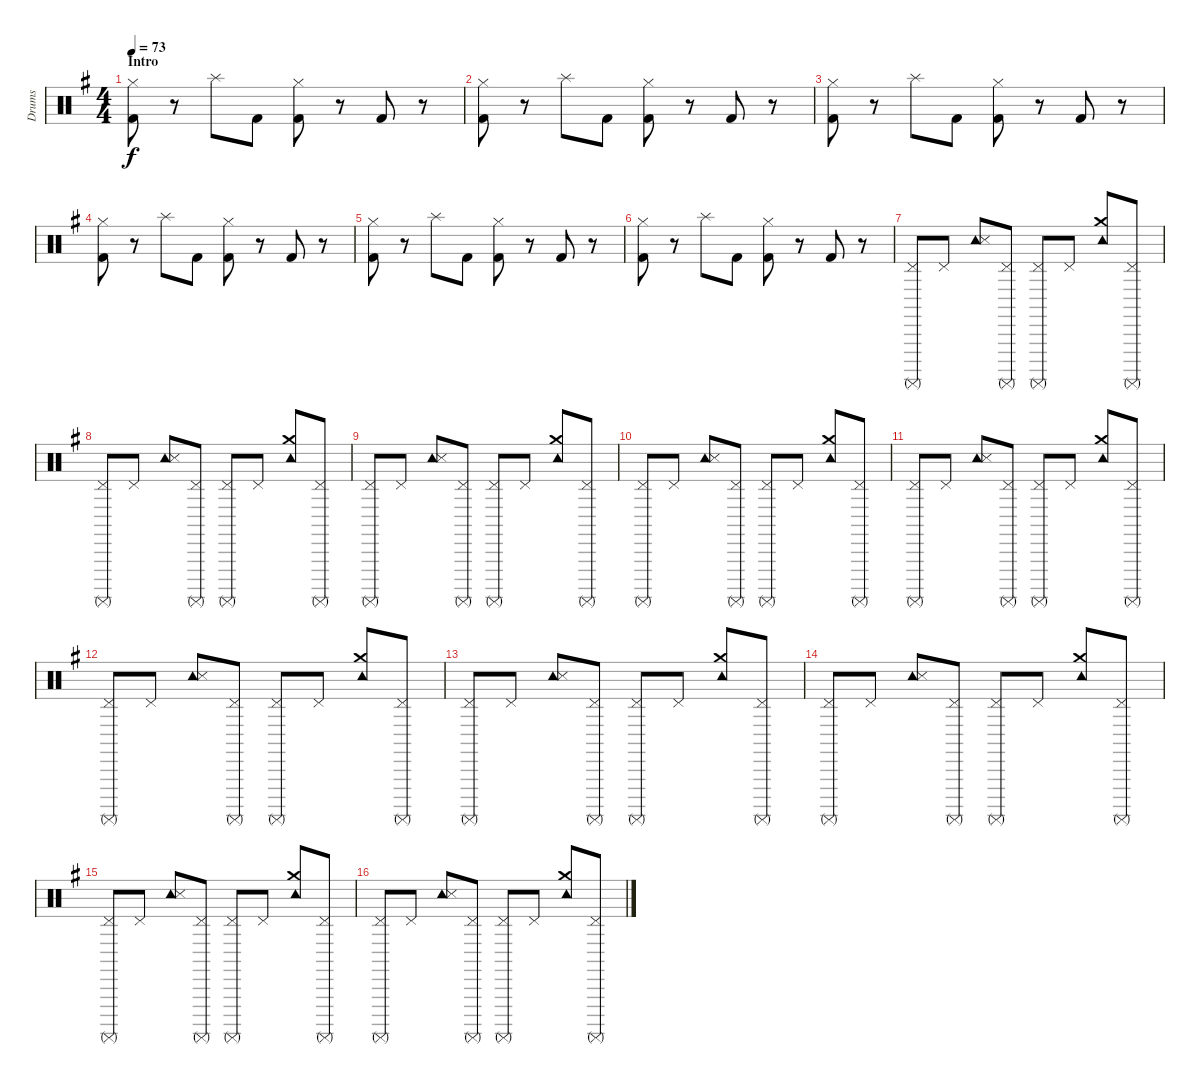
\track ("Drums" "Drums") {instrument percussion}
\staff {score}
\articulation defaults
\ts (4 4)
\section ("" "Intro")
\tempo 73
\clef neutral
\ks g
("Hi-Hat (closed)" "Kick (hit) 2").8{dy f} r.8 "Splash (hit)".8 "Kick (hit) 2".8 ("Hi-Hat (closed)" "Kick (hit) 2").8 r.8 "Kick (hit) 2".8 r.8 |
("Hi-Hat (closed)" "Kick (hit) 2").8 r.8 "Splash (hit)".8 "Kick (hit) 2".8 ("Hi-Hat (closed)" "Kick (hit) 2").8 r.8 "Kick (hit) 2".8 r.8 |
("Hi-Hat (closed)" "Kick (hit) 2").8 r.8 "Splash (hit)".8 "Kick (hit) 2".8 ("Hi-Hat (closed)" "Kick (hit) 2").8 r.8 "Kick (hit) 2".8 r.8 |
("Hi-Hat (closed)" "Kick (hit) 2").8 r.8 "Splash (hit)".8 "Kick (hit) 2".8 ("Hi-Hat (closed)" "Kick (hit) 2").8 r.8 "Kick (hit) 2".8 r.8 |
("Hi-Hat (closed)" "Kick (hit) 2").8 r.8 "Splash (hit)".8 "Kick (hit) 2".8 ("Hi-Hat (closed)" "Kick (hit) 2").8 r.8 "Kick (hit) 2".8 r.8 |
("Hi-Hat (closed)" "Kick (hit) 2").8 r.8 "Splash (hit)".8 "Kick (hit) 2".8 ("Hi-Hat (closed)" "Kick (hit) 2").8 r.8 "Kick (hit) 2".8 r.8 |
("Pedal Hi-Hat (hit)" "Surdo (mute)").8 "Pedal Hi-Hat (hit)".8 ("Tambourine (hit)" "Snare (side stick) 3").8 ("Pedal Hi-Hat (hit)" "Surdo (mute)").8 ("Pedal Hi-Hat (hit)" "Surdo (mute)").8 "Pedal Hi-Hat (hit)".8 ("Tambourine (hit)" "Crash medium (hit)").8 ("Pedal Hi-Hat (hit)" "Surdo (mute)").8 |
("Pedal Hi-Hat (hit)" "Surdo (mute)").8 "Pedal Hi-Hat (hit)".8 ("Tambourine (hit)" "Snare (side stick) 3").8 ("Pedal Hi-Hat (hit)" "Surdo (mute)").8 ("Pedal Hi-Hat (hit)" "Surdo (mute)").8 "Pedal Hi-Hat (hit)".8 ("Tambourine (hit)" "Crash medium (hit)").8 ("Pedal Hi-Hat (hit)" "Surdo (mute)").8 |
("Pedal Hi-Hat (hit)" "Surdo (mute)").8 "Pedal Hi-Hat (hit)".8 ("Tambourine (hit)" "Snare (side stick) 3").8 ("Pedal Hi-Hat (hit)" "Surdo (mute)").8 ("Pedal Hi-Hat (hit)" "Surdo (mute)").8 "Pedal Hi-Hat (hit)".8 ("Tambourine (hit)" "Crash medium (hit)").8 ("Pedal Hi-Hat (hit)" "Surdo (mute)").8 |
("Pedal Hi-Hat (hit)" "Surdo (mute)").8 "Pedal Hi-Hat (hit)".8 ("Tambourine (hit)" "Snare (side stick) 3").8 ("Pedal Hi-Hat (hit)" "Surdo (mute)").8 ("Pedal Hi-Hat (hit)" "Surdo (mute)").8 "Pedal Hi-Hat (hit)".8 ("Tambourine (hit)" "Crash medium (hit)").8 ("Pedal Hi-Hat (hit)" "Surdo (mute)").8 |
("Pedal Hi-Hat (hit)" "Surdo (mute)").8 "Pedal Hi-Hat (hit)".8 ("Tambourine (hit)" "Snare (side stick) 3").8 ("Pedal Hi-Hat (hit)" "Surdo (mute)").8 ("Pedal Hi-Hat (hit)" "Surdo (mute)").8 "Pedal Hi-Hat (hit)".8 ("Tambourine (hit)" "Crash medium (hit)").8 ("Pedal Hi-Hat (hit)" "Surdo (mute)").8 |
("Pedal Hi-Hat (hit)" "Surdo (mute)").8 "Pedal Hi-Hat (hit)".8 ("Tambourine (hit)" "Snare (side stick) 3").8 ("Pedal Hi-Hat (hit)" "Surdo (mute)").8 ("Pedal Hi-Hat (hit)" "Surdo (mute)").8 "Pedal Hi-Hat (hit)".8 ("Tambourine (hit)" "Crash medium (hit)").8 ("Pedal Hi-Hat (hit)" "Surdo (mute)").8 |
("Pedal Hi-Hat (hit)" "Surdo (mute)").8 "Pedal Hi-Hat (hit)".8 ("Tambourine (hit)" "Snare (side stick) 3").8 ("Pedal Hi-Hat (hit)" "Surdo (mute)").8 ("Pedal Hi-Hat (hit)" "Surdo (mute)").8 "Pedal Hi-Hat (hit)".8 ("Tambourine (hit)" "Crash medium (hit)").8 ("Pedal Hi-Hat (hit)" "Surdo (mute)").8 |
("Pedal Hi-Hat (hit)" "Surdo (mute)").8 "Pedal Hi-Hat (hit)".8 ("Tambourine (hit)" "Snare (side stick) 3").8 ("Pedal Hi-Hat (hit)" "Surdo (mute)").8 ("Pedal Hi-Hat (hit)" "Surdo (mute)").8 "Pedal Hi-Hat (hit)".8 ("Tambourine (hit)" "Crash medium (hit)").8 ("Pedal Hi-Hat (hit)" "Surdo (mute)").8 |
("Pedal Hi-Hat (hit)" "Surdo (mute)").8 "Pedal Hi-Hat (hit)".8 ("Tambourine (hit)" "Snare (side stick) 3").8 ("Pedal Hi-Hat (hit)" "Surdo (mute)").8 ("Pedal Hi-Hat (hit)" "Surdo (mute)").8 "Pedal Hi-Hat (hit)".8 ("Tambourine (hit)" "Crash medium (hit)").8 ("Pedal Hi-Hat (hit)" "Surdo (mute)").8 |
("Pedal Hi-Hat (hit)" "Surdo (mute)").8 "Pedal Hi-Hat (hit)".8 ("Tambourine (hit)" "Snare (side stick) 3").8 ("Pedal Hi-Hat (hit)" "Surdo (mute)").8 ("Pedal Hi-Hat (hit)" "Surdo (mute)").8 "Pedal Hi-Hat (hit)".8 ("Tambourine (hit)" "Crash medium (hit)").8 ("Pedal Hi-Hat (hit)" "Surdo (mute)").8
